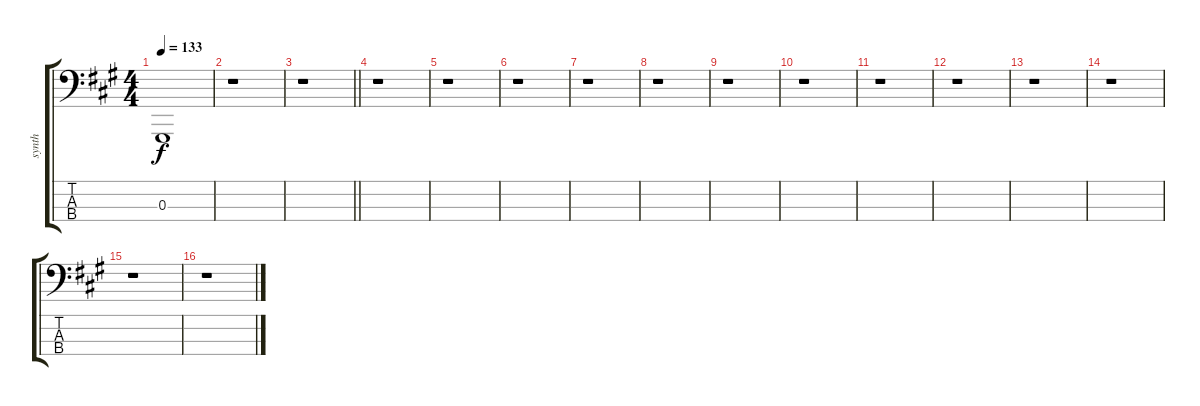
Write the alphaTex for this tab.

\track ("synth" "synth") {instrument lead2sawtooth}
\staff {score tabs}
\tuning (Gb2 Db2 Ab1 Eb1) {hide}
\ts (4 4)
\tempo 133
\clef f4
\ks a
0.3.1{dy f instrument lead2sawtooth} |
r.1 |
\barLineRight lightlight
r.1 |
r.1 |
r.1 |
r.1 |
r.1 |
r.1 |
r.1 |
r.1 |
r.1 |
r.1 |
r.1 |
r.1 |
r.1 |
r.1
